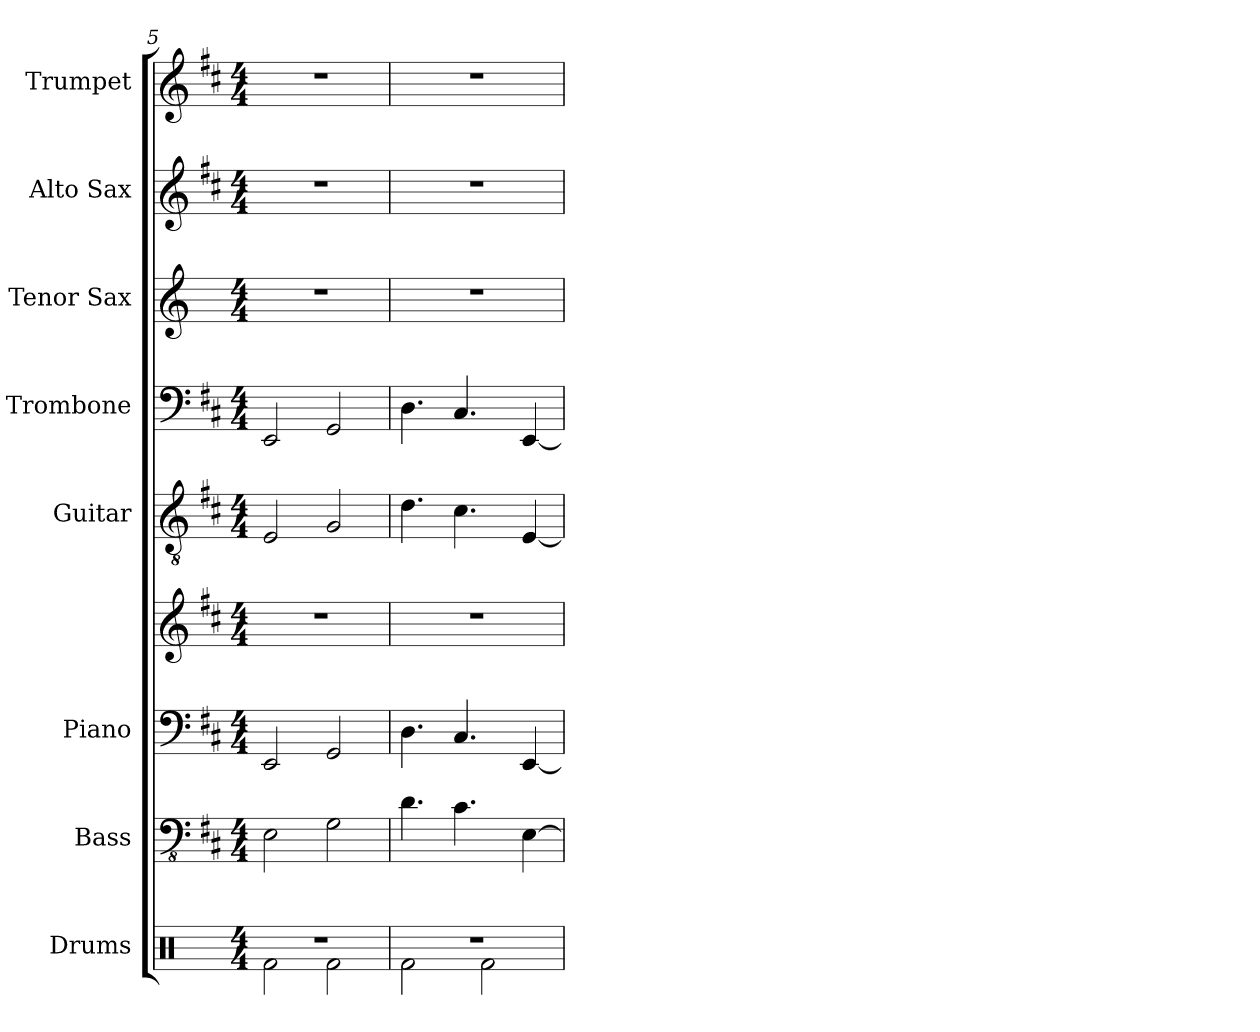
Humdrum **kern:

**kern	**kern	**kern	**kern	**kern	**kern	**kern	**kern	**kern
*part8	*part7	*part6	*part6	*part5	*part4	*part3	*part2	*part1
*staff9	*staff8	*staff7	*staff6	*staff5	*staff4	*staff3	*staff2	*staff1
*I"Drums	*I"Bass	*I"Piano	*	*I"Guitar	*I"Trombone	*I"Tenor Sax	*I"Alto Sax	*I"Trumpet
*I'Drums	*I'Bass	*I'Piano	*	*I'Gtr.	*I'Tbn.	*I'Tenor	*I'Alto	*I'Tpt.
*clefX	*clefFv4	*clefF4	*clefG2	*clefGv2	*clefF4	*clefG2	*clefG2	*clefG2
*	*	*	*	*	*	*ITrd8c14	*ITrd5c9	*ITrd1c2
*k[]	*k[f#c#]	*k[f#c#]	*k[f#c#]	*k[f#c#]	*k[f#c#]	*k[]	*k[b-]	*k[]
*M4/4	*M4/4	*M4/4	*M4/4	*M4/4	*M4/4	*M4/4	*M4/4	*M4/4
=5	=5	=5	=5	=5	=5	=5	=5	=5
*^	*	*	*	*	*	*	*	*
1r	2Rf\	2EE\	2EE/	1r	2E/	2EE/	1r	1r	1r
.	2Rf\	2GG\	2GG/	.	2G/	2GG/	.	.	.
=6	=6	=6	=6	=6	=6	=6	=6	=6	=6
1r	2Rf\	4.D\	4.D\	1r	4.d\	4.D\	1r	1r	1r
.	.	4.C#\	4.C#/	.	4.c#\	4.C#/	.	.	.
.	2Rf\	.	.	.	.	.	.	.	.
.	.	[4EE\	[4EE/	.	[4E/	[4EE/	.	.	.
*v	*v	*	*	*	*	*	*	*	*
=	=	=	=	=	=	=	=	=
*-	*-	*-	*-	*-	*-	*-	*-	*-
